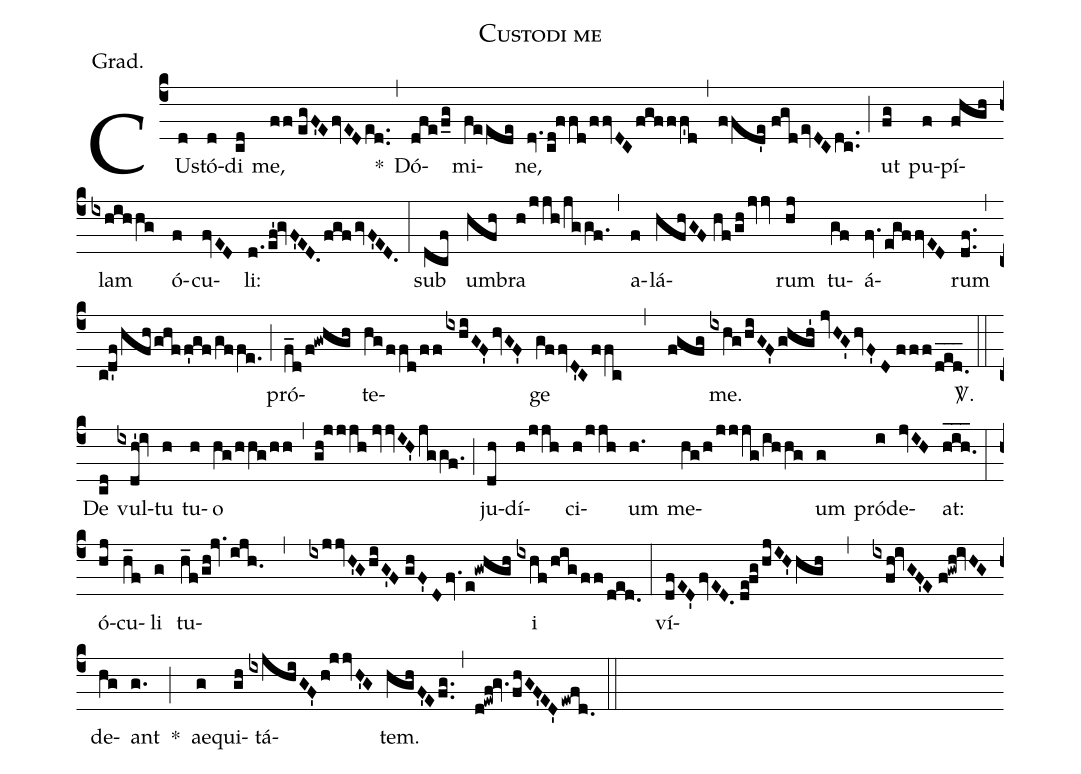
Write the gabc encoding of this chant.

name:Custodi me;
annotation:Grad.;
mode:1;
office-part:Gradual;
%%
(c4) CUs(d)tó(d)di(cd) me,(ff//egF'E/fvED/ed..) *(,) Dó(dfe/f_g)mi(feede)ne,(dv./cd!ffd/ffvDC/fgfff'd) (,) (ffd'e//fgd/evDC/dc..) (;) ut(fg) pu(f)pí(fhgh)lam(ixhihhg) ó(f)cu(fvED)li:(d./ef'!gvF'ED./fgf/gvF'ED.) (:) sub(dcf) um(hfh)bra(h/jjh/jggf.) (,) a(f)lá(hfhGF//hf/gh/jvv)rum(hj) tu(gf)á(fv./egffvED)rum(df..) (,) (c!d'f/hfh/ghf/f'gf/gffe.) (;) pró(f_d/f!gwhgh)te(hg/ffd/ffixhiGF'/hvGF')ge(gffvD'C/ffc , fgfg) me.(ixhg/hiGF'/ghgh'//jvHG'/hvF'D//fff/ded.___) <sp>V/</sp>.(::) De(cd) vul(ixdh'!iv)tu(h) tu(h)o(hg/hhg/hh) (,) (gh!jjjh//jvvIH'/jggf.) (;) ju(dh)dí(h/jjh)ci(h/jjh)um(h.) me(hg/h/jjjg/ihhg)um(g) pró(i)de(jvIH)at:(hih.___) (:) ó(hj)cu(h_f)li(g) tu(h_f/gh!jv./ijh. , ixjjvH'G/hiG'F//ghF'D/fv./e!gwhgh)i(ixhf/hig/ff/ded.) (:) ví(dfED'fvED.//de!fg/hjIH'hgh , ixfh!ivGF'E//f!gwh!ivHG)de(hg)ant(g.) *(;) ae(g)qui(gh)tá(ixjhiGF'/h!jjvH'G)tem.(hghF'Efg..) (,) (d!ewf!gv./fhGF'ED'ewfd.) (::)
